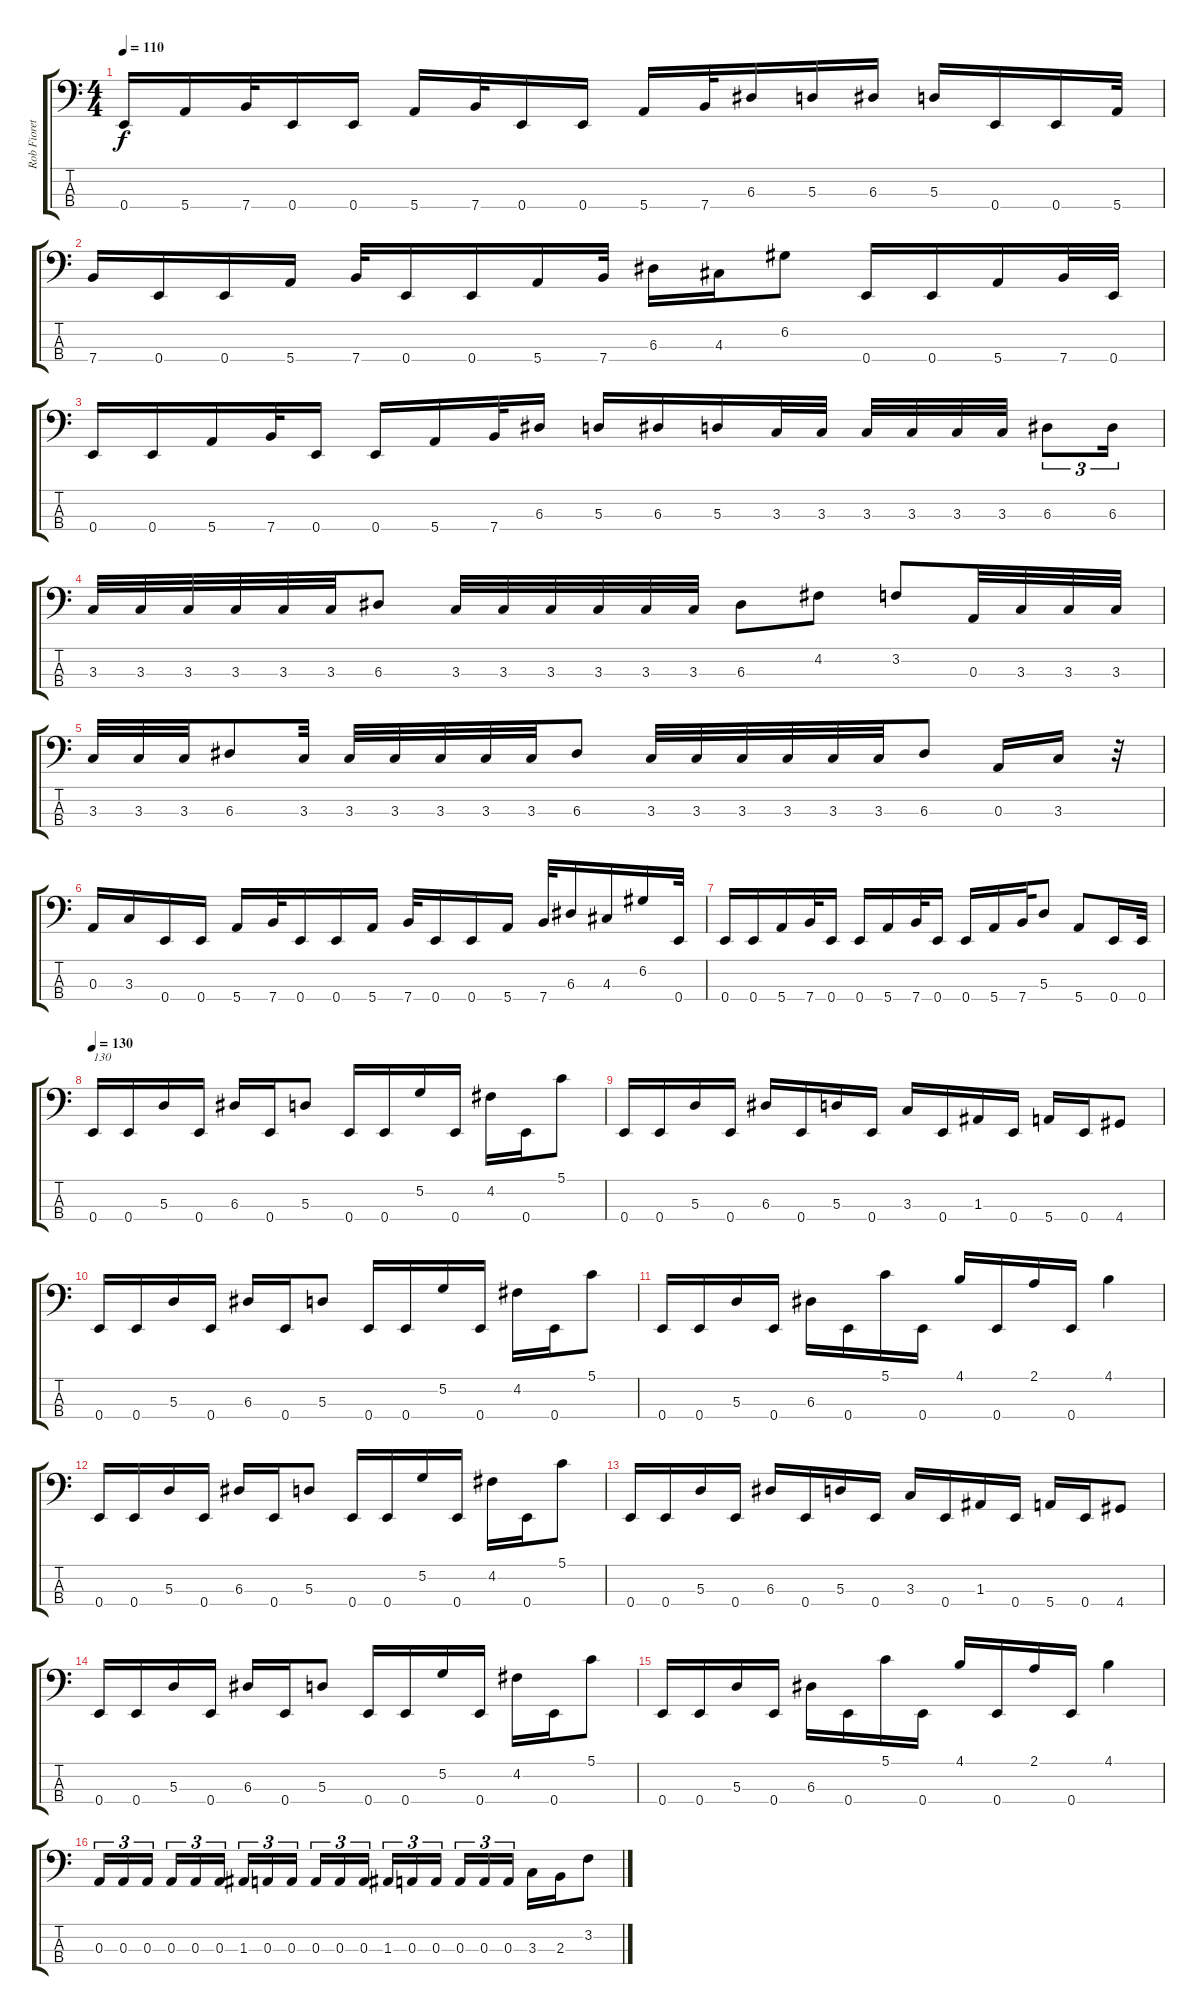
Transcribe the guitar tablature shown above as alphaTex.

\track ("Rob Fioretti" "Rob Fioret") {instrument electricbasspick}
\staff {score tabs}
\tuning (G2 D2 A1 E1) {hide}
\ts (4 4)
\tempo 110
\clef f4
\ks c
0.4.16{dy f} 5.4.16 7.4.32 0.4.16 0.4.16 5.4.16 7.4.32 0.4.16 0.4.16 5.4.16 7.4.32 6.3.16 5.3.16 6.3.16 5.3.16 0.4.16 0.4.16 5.4.32 |
7.4.16 0.4.16 0.4.16 5.4.16 7.4.32 0.4.16 0.4.16 5.4.16 7.4.32 6.3.16 4.3.16 6.2.8 0.4.16 0.4.16 5.4.16 7.4.32 0.4.32 |
0.4.16 0.4.16 5.4.16 7.4.32 0.4.16 0.4.16 5.4.16 7.4.32 6.3.16 5.3.16 6.3.16 5.3.16 3.3.32 3.3.32 3.3.32 3.3.32 3.3.32 3.3.32 6.3.8{tu (3 2)} 6.3.16{tu (3 2)} |
3.3.32 3.3.32 3.3.32 3.3.32 3.3.32 3.3.32 6.3.8 3.3.32 3.3.32 3.3.32 3.3.32 3.3.32 3.3.32 6.3.8 4.2.8 3.2.8 0.3.32 3.3.32 3.3.32 3.3.32 |
3.3.32 3.3.32 3.3.32 6.3.8 3.3.32 3.3.32 3.3.32 3.3.32 3.3.32 3.3.32 6.3.8 3.3.32 3.3.32 3.3.32 3.3.32 3.3.32 3.3.32 6.3.8 0.3.16 3.3.16 r.32 |
0.3.16 3.3.16 0.4.16 0.4.16 5.4.16 7.4.32 0.4.16 0.4.16 5.4.16 7.4.32 0.4.16 0.4.16 5.4.16 7.4.32 6.3.16 4.3.16 6.2.16 0.4.32 |
0.4.16 0.4.16 5.4.16 7.4.32 0.4.16 0.4.16 5.4.16 7.4.32 0.4.16 0.4.16 5.4.16 7.4.32 5.3.8 5.4.8 0.4.16 0.4.32 |
\tempo 130
0.4.16{txt "130"} 0.4.16 5.3.16 0.4.16 6.3.16 0.4.16 5.3.8 0.4.16 0.4.16 5.2.16 0.4.16 4.2.16 0.4.16 5.1.8 |
0.4.16 0.4.16 5.3.16 0.4.16 6.3.16 0.4.16 5.3.16 0.4.16 3.3.16 0.4.16 1.3.16 0.4.16 5.4.16 0.4.16 4.4.8 |
0.4.16 0.4.16 5.3.16 0.4.16 6.3.16 0.4.16 5.3.8 0.4.16 0.4.16 5.2.16 0.4.16 4.2.16 0.4.16 5.1.8 |
0.4.16 0.4.16 5.3.16 0.4.16 6.3.16 0.4.16 5.1.16 0.4.16 4.1.16 0.4.16 2.1.16 0.4.16 4.1.4 |
0.4.16 0.4.16 5.3.16 0.4.16 6.3.16 0.4.16 5.3.8 0.4.16 0.4.16 5.2.16 0.4.16 4.2.16 0.4.16 5.1.8 |
0.4.16 0.4.16 5.3.16 0.4.16 6.3.16 0.4.16 5.3.16 0.4.16 3.3.16 0.4.16 1.3.16 0.4.16 5.4.16 0.4.16 4.4.8 |
0.4.16 0.4.16 5.3.16 0.4.16 6.3.16 0.4.16 5.3.8 0.4.16 0.4.16 5.2.16 0.4.16 4.2.16 0.4.16 5.1.8 |
0.4.16 0.4.16 5.3.16 0.4.16 6.3.16 0.4.16 5.1.16 0.4.16 4.1.16 0.4.16 2.1.16 0.4.16 4.1.4 |
0.3.16{tu (3 2)} 0.3.16{tu (3 2)} 0.3.16{tu (3 2)} 0.3.16{tu (3 2)} 0.3.16{tu (3 2)} 0.3.16{tu (3 2)} 1.3.16{tu (3 2)} 0.3.16{tu (3 2)} 0.3.16{tu (3 2)} 0.3.16{tu (3 2)} 0.3.16{tu (3 2)} 0.3.16{tu (3 2)} 1.3.16{tu (3 2)} 0.3.16{tu (3 2)} 0.3.16{tu (3 2)} 0.3.16{tu (3 2)} 0.3.16{tu (3 2)} 0.3.16{tu (3 2)} 3.3.16 2.3.16 3.2.8
